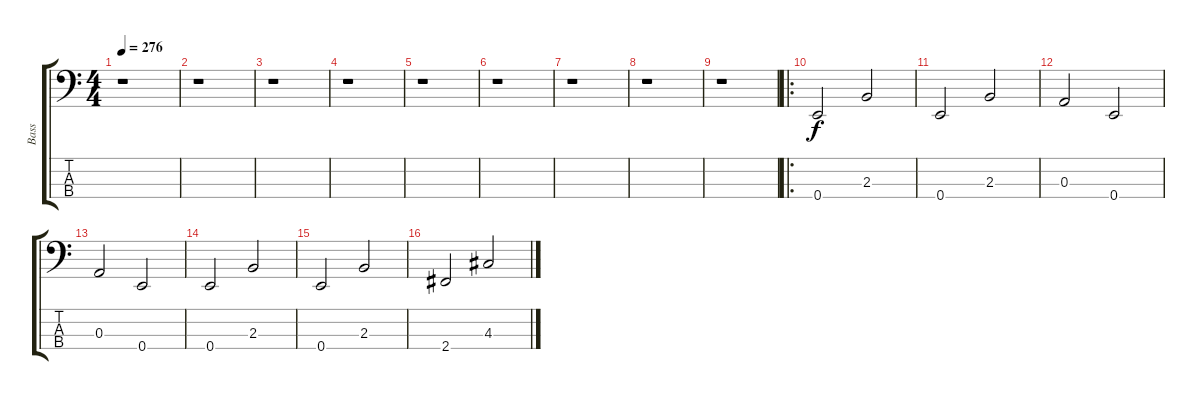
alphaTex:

\track ("Bass" "Bass") {instrument electricbassfinger}
\staff {score tabs}
\tuning (G2 D2 A1 E1) {hide}
\ts (4 4)
\tempo 276
\clef f4
\ks c
r.1{dy f instrument electricbassfinger} |
r.1 |
r.1 |
r.1 |
r.1 |
r.1 |
r.1 |
r.1 |
r.1 |
\ro
0.4.2 2.3.2 |
0.4.2 2.3.2 |
0.3.2 0.4.2 |
0.3.2 0.4.2 |
0.4.2 2.3.2 |
0.4.2 2.3.2 |
2.4.2 4.3.2
